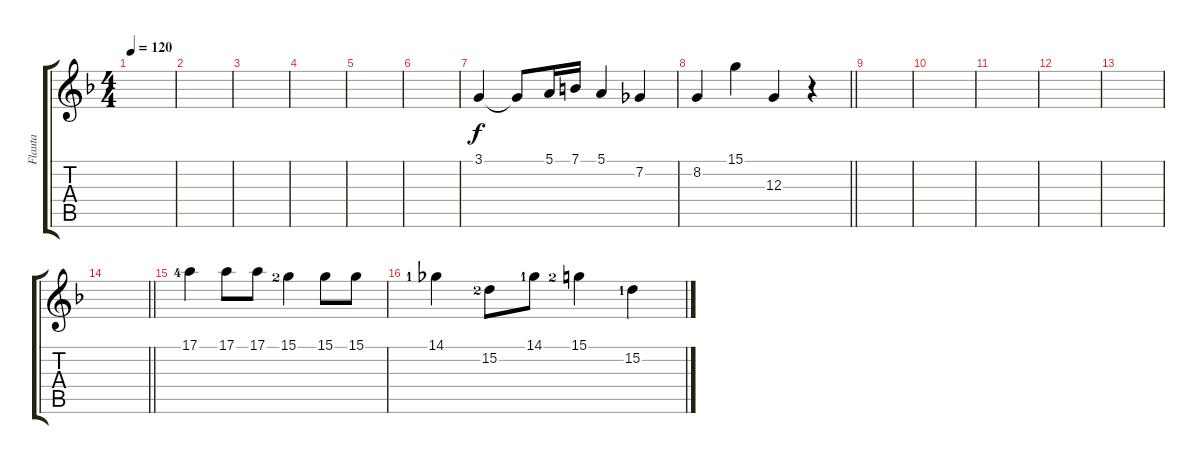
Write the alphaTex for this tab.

\track ("Flauta" "Flauta") {instrument flute}
\staff {score tabs}
\tuning (E4 B3 G3 D3 A2 E2) {hide}
\ts (4 4)
\tempo 120
\clef g2
\ks dminor
|
|
|
|
|
|
3.1.4{volume 8 balance 12 instrument flute} 3.1{t}.8 5.1.16 7.1.16 5.1.4 7.2.4 |
\barLineRight lightlight
8.2.4 15.1.4 12.3.4 r.4 |
|
|
|
|
|
\barLineRight lightlight
|
17.1{lf 5}.4{volume 9 instrument flute} 17.1.8 17.1.8 15.1{lf 3}.4 15.1.8 15.1.8 |
14.1{lf 2}.4 15.2{lf 3}.8 14.1{lf 2}.8 15.1{lf 3}.4 15.2{lf 2}.4
